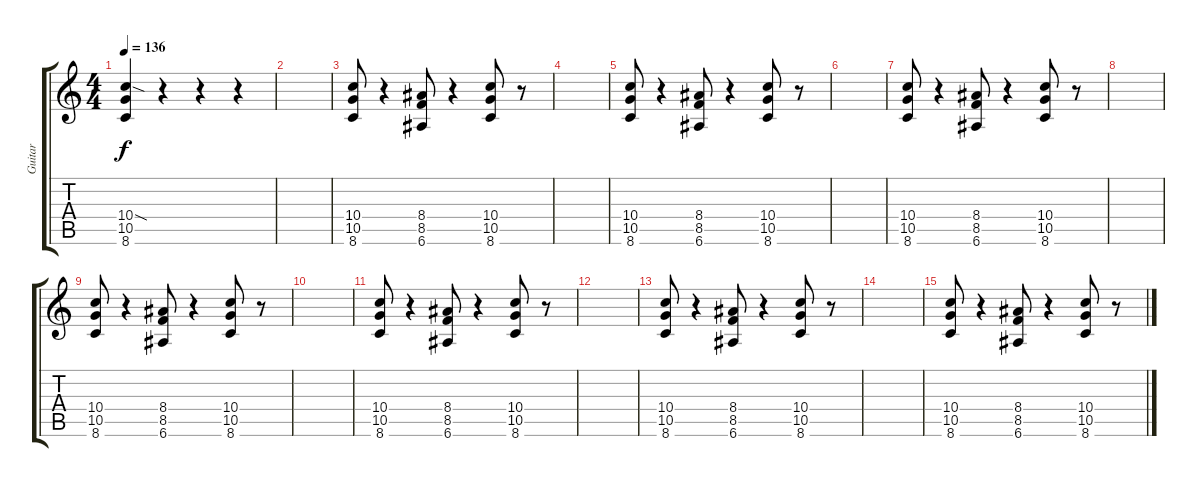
\track ("Guitar" "Guitar") {instrument distortionguitar}
\staff {score tabs}
\tuning (E4 B3 G3 D3 A2 E2) {hide}
\ts (4 4)
\tempo 136
\clef g2
\ks c
(10.4{sod} 10.5 8.6).4{dy f} r.4 r.4 r.4 |
|
(10.4 10.5 8.6).8 r.4 (8.4 8.5 6.6).8 r.4 (10.4 10.5 8.6).8 r.8 |
|
(10.4 10.5 8.6).8 r.4 (8.4 8.5 6.6).8 r.4 (10.4 10.5 8.6).8 r.8 |
|
(10.4 10.5 8.6).8 r.4 (8.4 8.5 6.6).8 r.4 (10.4 10.5 8.6).8 r.8 |
|
(10.4 10.5 8.6).8 r.4 (8.4 8.5 6.6).8 r.4 (10.4 10.5 8.6).8 r.8 |
|
(10.4 10.5 8.6).8 r.4 (8.4 8.5 6.6).8 r.4 (10.4 10.5 8.6).8 r.8 |
|
(10.4 10.5 8.6).8 r.4 (8.4 8.5 6.6).8 r.4 (10.4 10.5 8.6).8 r.8 |
|
(10.4 10.5 8.6).8 r.4 (8.4 8.5 6.6).8 r.4 (10.4 10.5 8.6).8 r.8
